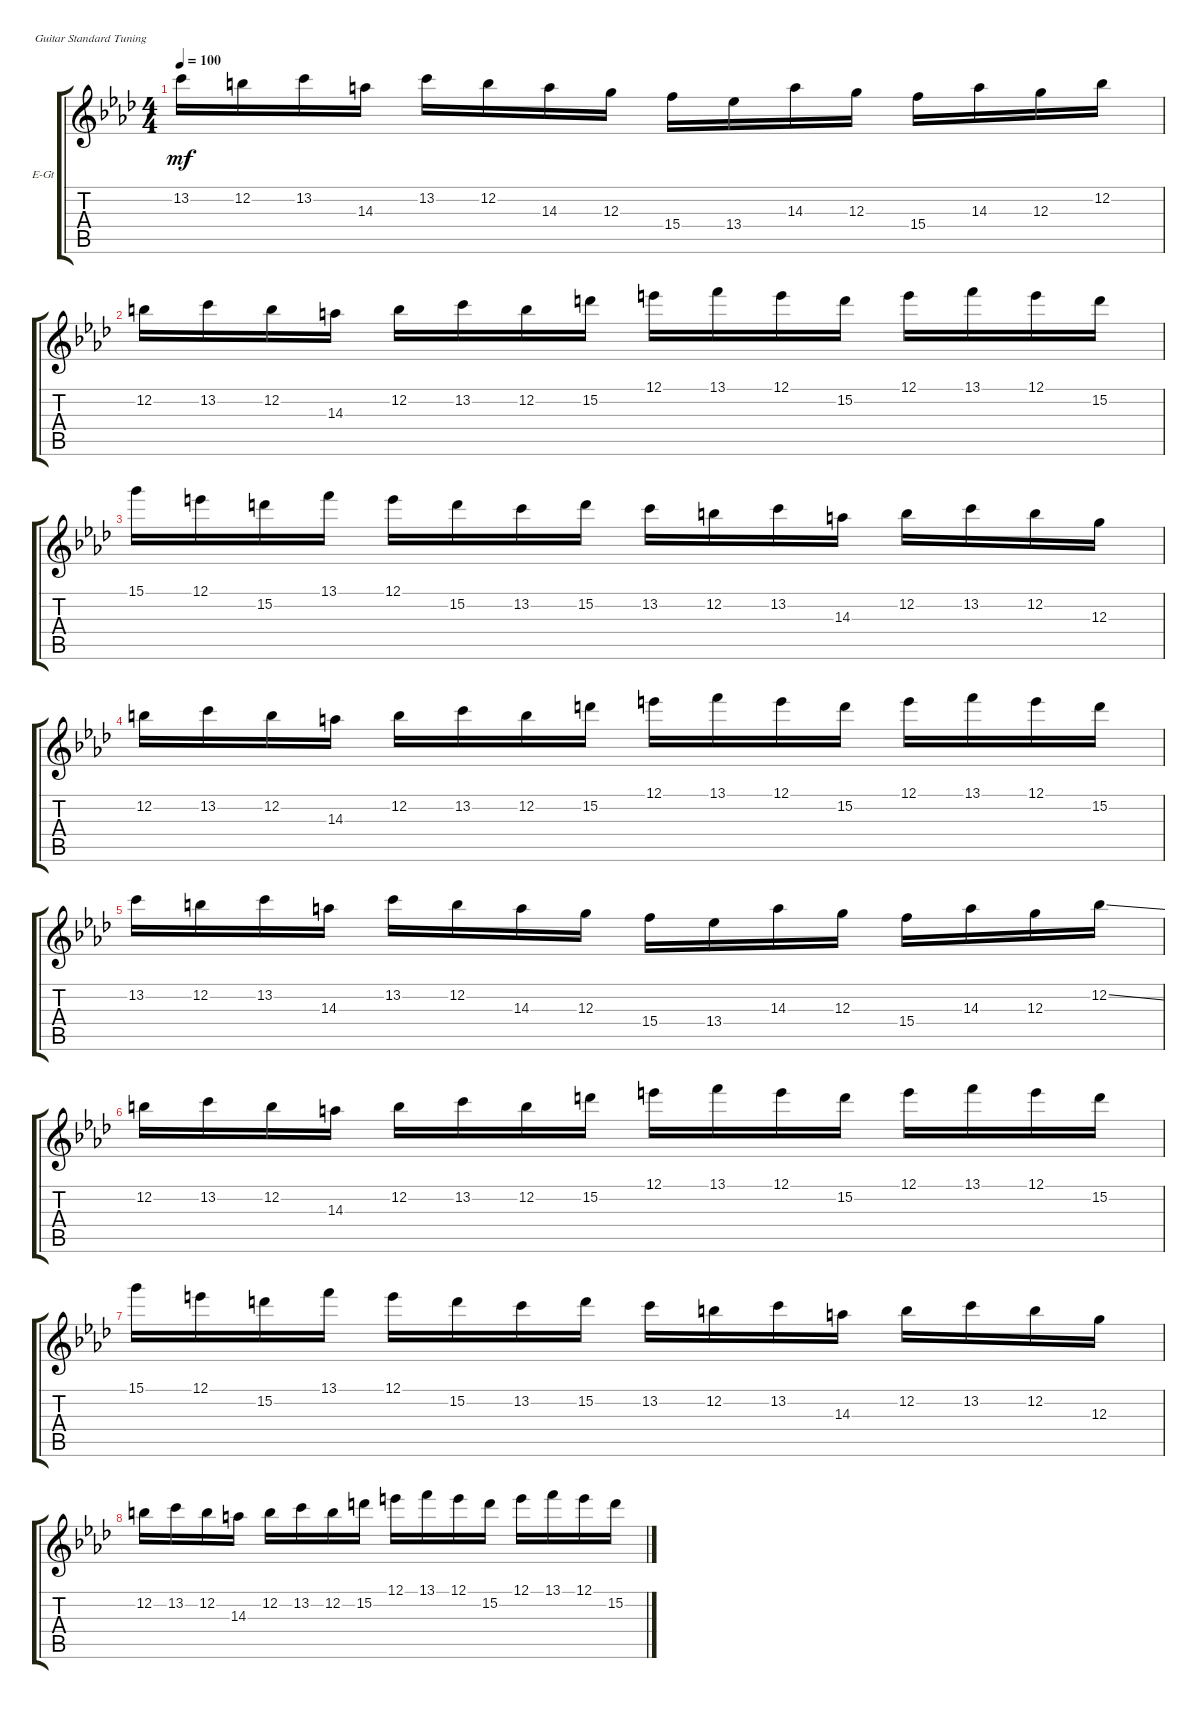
\defaultSystemsLayout 4
\bracketExtendMode groupsimilarinstruments
\firstSystemTrackNameOrientation horizontal
\otherSystemsTrackNameOrientation horizontal
\track ("Electric Guitar" "E-Gt") {multiBarRest instrument distortionguitar}
\staff {score tabs}
\tuning (E4 B3 G3 D3 A2 E2)
\ts (4 4)
\tempo 100
\clef g2
\ks fminor
13.2.16{dy mf} 12.2.16 13.2.16 14.3.16 13.2.16 12.2.16 14.3.16 12.3.16 15.4.16 13.4.16 14.3.16 12.3.16 15.4.16 14.3.16 12.3.16 12.2.16 |
12.2.16 13.2.16 12.2.16 14.3.16 12.2.16 13.2.16 12.2.16 15.2.16 12.1.16 13.1.16 12.1.16 15.2.16 12.1.16 13.1.16 12.1.16 15.2.16 |
15.1.16 12.1.16 15.2.16 13.1.16 12.1.16 15.2.16 13.2.16 15.2.16 13.2.16 12.2.16 13.2.16 14.3.16 12.2.16 13.2.16 12.2.16 12.3.16 |
12.2.16 13.2.16 12.2.16 14.3.16 12.2.16 13.2.16 12.2.16 15.2.16 12.1.16 13.1.16 12.1.16 15.2.16 12.1.16 13.1.16 12.1.16 15.2.16 |
13.2.16 12.2.16 13.2.16 14.3.16 13.2.16 12.2.16 14.3.16 12.3.16 15.4.16 13.4.16 14.3.16 12.3.16 15.4.16 14.3.16 12.3.16 12.2{ss}.16 |
12.2.16 13.2.16 12.2.16 14.3.16 12.2.16 13.2.16 12.2.16 15.2.16 12.1.16 13.1.16 12.1.16 15.2.16 12.1.16 13.1.16 12.1.16 15.2.16 |
15.1.16 12.1.16 15.2.16 13.1.16 12.1.16 15.2.16 13.2.16 15.2.16 13.2.16 12.2.16 13.2.16 14.3.16 12.2.16 13.2.16 12.2.16 12.3.16 |
12.2.16 13.2.16 12.2.16 14.3.16 12.2.16 13.2.16 12.2.16 15.2.16 12.1.16 13.1.16 12.1.16 15.2.16 12.1.16 13.1.16 12.1.16 15.2.16
